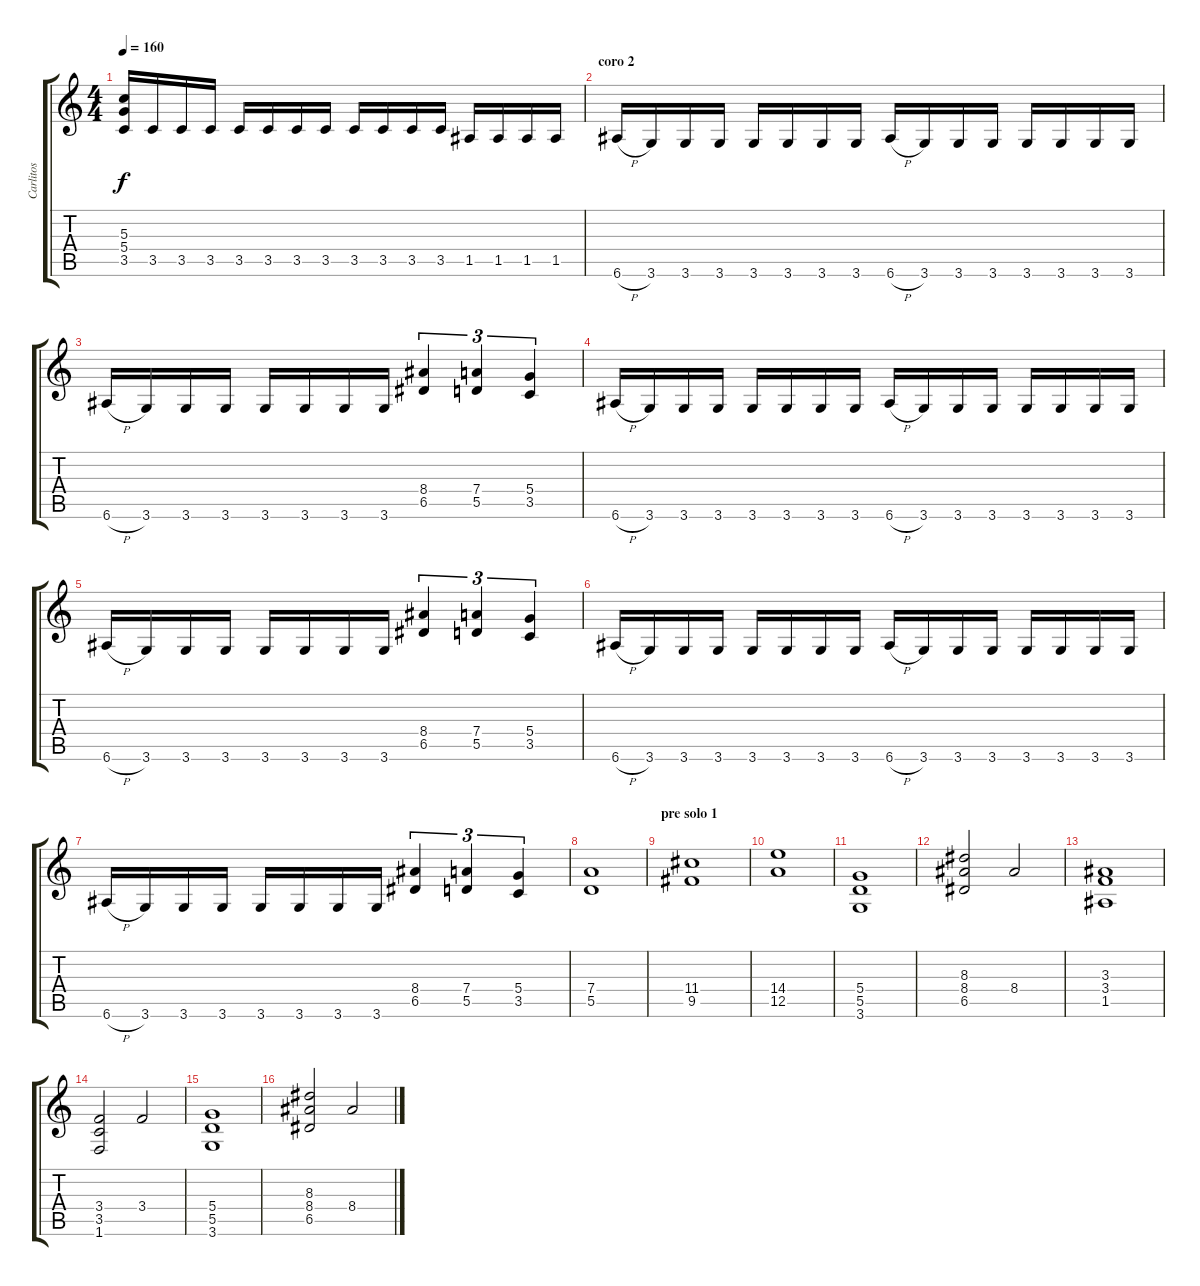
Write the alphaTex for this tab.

\track ("Carlitos" "Carlitos") {instrument distortionguitar}
\staff {score tabs}
\tuning (E4 B3 G3 D3 A2 E2) {hide}
\ts (4 4)
\tempo 160
\clef g2
\ks c
(5.3 5.4 3.5).16{dy f} 3.5.16 3.5.16 3.5.16 3.5.16 3.5.16 3.5.16 3.5.16 3.5.16 3.5.16 3.5.16 3.5.16 1.5.16 1.5.16 1.5.16 1.5.16 |
\section ("" "coro 2")
6.6{h}.16 3.6.16 3.6.16 3.6.16 3.6.16 3.6.16 3.6.16 3.6.16 6.6{h}.16 3.6.16 3.6.16 3.6.16 3.6.16 3.6.16 3.6.16 3.6.16 |
6.6{h}.16 3.6.16 3.6.16 3.6.16 3.6.16 3.6.16 3.6.16 3.6.16 (8.4 6.5).4{tu (3 2)} (7.4 5.5).4{tu (3 2)} (5.4 3.5).4{tu (3 2)} |
6.6{h}.16 3.6.16 3.6.16 3.6.16 3.6.16 3.6.16 3.6.16 3.6.16 6.6{h}.16 3.6.16 3.6.16 3.6.16 3.6.16 3.6.16 3.6.16 3.6.16 |
6.6{h}.16 3.6.16 3.6.16 3.6.16 3.6.16 3.6.16 3.6.16 3.6.16 (8.4 6.5).4{tu (3 2)} (7.4 5.5).4{tu (3 2)} (5.4 3.5).4{tu (3 2)} |
6.6{h}.16 3.6.16 3.6.16 3.6.16 3.6.16 3.6.16 3.6.16 3.6.16 6.6{h}.16 3.6.16 3.6.16 3.6.16 3.6.16 3.6.16 3.6.16 3.6.16 |
6.6{h}.16 3.6.16 3.6.16 3.6.16 3.6.16 3.6.16 3.6.16 3.6.16 (8.4 6.5).4{tu (3 2)} (7.4 5.5).4{tu (3 2)} (5.4 3.5).4{tu (3 2)} |
(7.4 5.5).1 |
\section ("" "pre solo 1")
(11.4 9.5).1 |
(14.4 12.5).1 |
(5.4 5.5 3.6).1 |
(8.3 8.4 6.5).2 8.4.2 |
(3.3 3.4 1.5).1 |
(3.4 3.5 1.6).2 3.4.2 |
(5.4 5.5 3.6).1 |
(8.3 8.4 6.5).2 8.4.2
